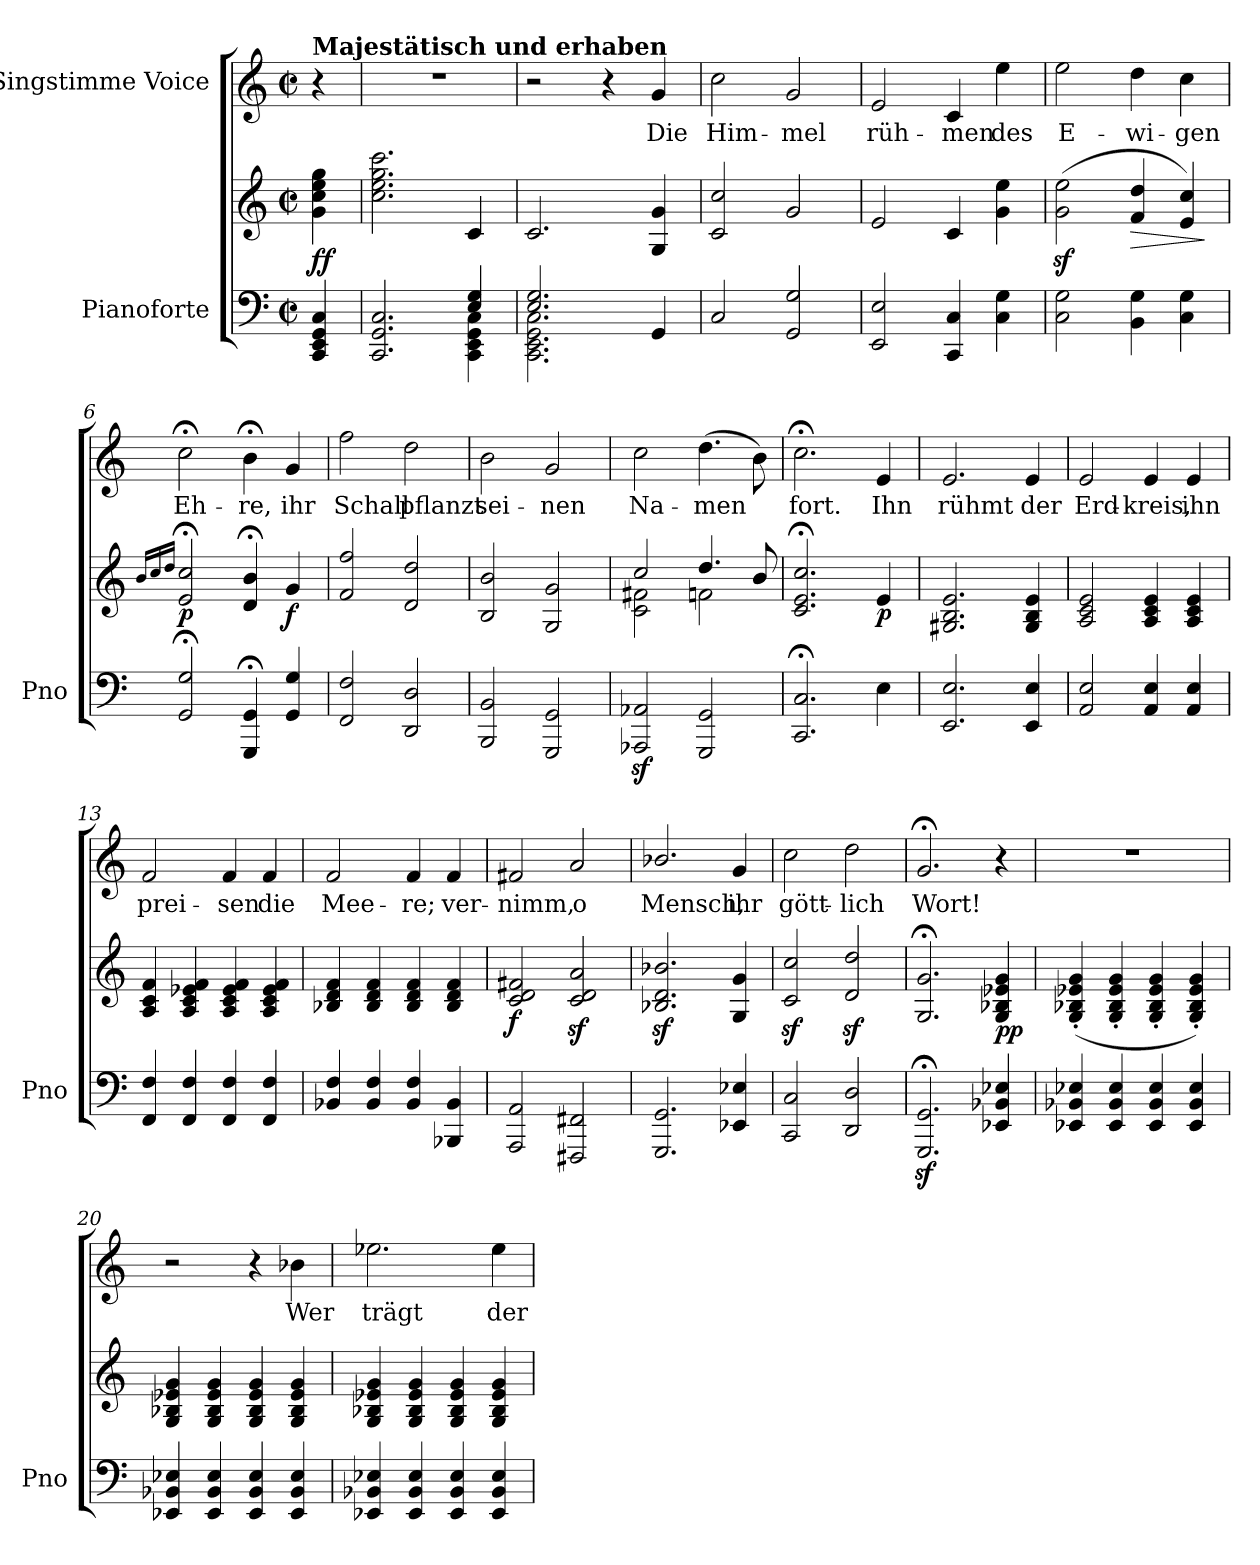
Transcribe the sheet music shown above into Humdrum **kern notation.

**kern	**kern	**dynam	**kern	**text
*part2	*part2	*part2	*part1	*part1
*staff3	*staff2	*staff2/3	*staff1	*staff1
*I"Pianoforte	*	*	*I"Singstimme Voice	*
*I'Pno	*	*	*	*
*clefF4	*clefG2	*	*clefG2	*
*k[]	*k[]	*	*k[]	*
*M2/2	*M2/2	*	*M2/2	*
*met(c|)	*met(c|)	*	*met(c|)	*
=	=	=	=	=
!	!	!	!LO:TX:a:B:t=Majestätisch und erhaben	!
!	!	!LO:DY:b	!	!
4CC/ 4EE/ 4GG/ 4C/	4g\ 4cc\ 4ee\ 4gg\	ff	4r	.
=1	=1	=1	=1	=1
*^	*	*	*	*
2.ryy	2.CC/ 2.GG/ 2.C/	2.cc\ 2.ee\ 2.gg\ 2.ccc\	.	1r	.
4E/ 4G/	4CC\ 4EE\ 4GG\ 4C\	4c/	.	.	.
=2	=2	=2	=2	=2	=2
2.E/ 2.G/	2.CC\ 2.EE\ 2.GG\ 2.C\	2.c/	.	2r	.
.	.	.	.	4r	.
4GG/	4ryy	4G/ 4g/	.	4g/	Die
*v	*v	*	*	*	*
=3	=3	=3	=3	=3
2C/	2c/ 2cc/	.	2cc\	Him-
2GG/ 2G/	2g/	.	2g/	-mel
=4	=4	=4	=4	=4
2EE/ 2E/	2e/	.	2e/	rüh-
4CC/ 4C/	4c/	.	4c/	-men
4C\ 4G\	4g\ 4ee\	.	4ee\	des
=5	=5	=5	=5	=5
2C\ 2G\	(<2g\z< 2ee\z<	.	2ee\	E-
!	!	!LO:HP:b	!	!
4BB\ 4G\	4f/ 4dd/	>	4dd\	-wi-
4C\ 4G\	4e/ 4cc/)	.	4cc\	-gen
.	.	]	.	.
=6	=6	=6	=6	=6
.	16qb/LL	.	.	.
.	16qcc/	.	.	.
.	16qdd/JJ	.	.	.
!	!	!LO:DY:b	!	!
2GG/; 2G/;	2e/;< 2cc/;<	p	2cc;<\	Eh-
4GGG/; 4GG/;	4d/;< 4b/;<	.	4b;<\	-re,
!	!	!LO:DY:b	!	!
4GG/ 4G/	4g/	f	4g/	ihr
=7	=7	=7	=7	=7
2FF/ 2F/	2f/ 2ff/	.	2ff\	Schall
2DD/ 2D/	2d/ 2dd/	.	2dd\	pflanzt
=8	=8	=8	=8	=8
2BBB/ 2BB/	2B/ 2b/	.	2b\	sei-
2GGG/ 2GG/	2G/ 2g/	.	2g/	-nen
=9	=9	=9	=9	=9
*	*^	*	*	*
2AAA-X/z< 2AA-X/z<	2cc/	2c\ 2f#X\	.	2cc\	Na-
2GGG/ 2GG/	4.dd/	2fn\	.	(4.dd\	-men
.	8b/	.	.	8b\)	.
*	*v	*v	*	*	*
=10	=10	=10	=10	=10
2.CC/; 2.C/;	2.c/;< 2.e/;< 2.cc/;<	.	2.cc;<\	fort.
!	!	!LO:DY:b	!	!
4E\	4e/	p	4e/	Ihn
=11	=11	=11	=11	=11
2.EE/ 2.E/	2.G#X/ 2.B/ 2.e/	.	2.e/	rühmt
4EE/ 4E/	4G#/ 4B/ 4e/	.	4e/	der
=12	=12	=12	=12	=12
2AA/ 2E/	2A/ 2c/ 2e/	.	2e/	Erd-
4AA/ 4E/	4A/ 4c/ 4e/	.	4e/	-kreis,
4AA/ 4E/	4A/ 4c/ 4e/	.	4e/	ihn
=13	=13	=13	=13	=13
4FF/ 4F/	4A/ 4c/ 4f/	.	2f/	prei-
4FF/ 4F/	4A/ 4c/ 4e-X/ 4f/	.	.	.
4FF/ 4F/	4A/ 4c/ 4e-/ 4f/	.	4f/	-sen
4FF/ 4F/	4A/ 4c/ 4e-/ 4f/	.	4f/	die
=14	=14	=14	=14	=14
4BB-X/ 4F/	4B-X/ 4d/ 4f/	.	2f/	Mee-
4BB-/ 4F/	4B-/ 4d/ 4f/	.	.	.
4BB-/ 4F/	4B-/ 4d/ 4f/	.	4f/	-re;
4BBB-X/ 4BB-/	4B-/ 4d/ 4f/	.	4f/	ver-
=15	=15	=15	=15	=15
!	!	!LO:DY:b	!	!
2AAA/ 2AA/	2c/ 2d/ 2f#X/	f	2f#X/	-nimm,
2FFF#X/ 2FF#X/	2c/z< 2d/z< 2a/z<	.	2a/	o
=16	=16	=16	=16	=16
2.GGG/ 2.GG/	2.B-X/z< 2.d/z< 2.b-X/z<	.	2.b-X/	Mensch,
4EE-X/ 4E-X/	4G/ 4g/	.	4g/	ihr
=17	=17	=17	=17	=17
2CC/ 2C/	2c/z< 2cc/z<	.	2cc\	gött-
2DD/ 2D/	2d/z< 2dd/z<	.	2dd\	-lich
=18	=18	=18	=18	=18
2.GGG/z<; 2.GG/z<;	2.G/;< 2.g/;<	.	2.g;</	Wort!
!	!	!LO:DY:b	!	!
4EE-X/ 4BB-X/ 4E-X/	4G/ 4B-X/ 4e-X/ 4g/	pp	4r	.
=19	=19	=19	=19	=19
4EE-X/ 4BB-X/ 4E-X/	(4G/' 4B-X/' 4e-X/' 4g/'	.	1r	.
4EE-/ 4BB-/ 4E-/	4G/' 4B-/' 4e-/' 4g/'	.	.	.
4EE-/ 4BB-/ 4E-/	4G/' 4B-/' 4e-/' 4g/'	.	.	.
4EE-/ 4BB-/ 4E-/	4G/' 4B-/' 4e-/' 4g/')	.	.	.
=20	=20	=20	=20	=20
4EE-X/ 4BB-X/ 4E-X/	4G/ 4B-X/ 4e-X/ 4g/	.	2r	.
4EE-/ 4BB-/ 4E-/	4G/ 4B-/ 4e-/ 4g/	.	.	.
4EE-/ 4BB-/ 4E-/	4G/ 4B-/ 4e-/ 4g/	.	4r	.
4EE-/ 4BB-/ 4E-/	4G/ 4B-/ 4e-/ 4g/	.	4b-X\	Wer
=21	=21	=21	=21	=21
4EE-X/ 4BB-X/ 4E-X/	4G/ 4B-X/ 4e-X/ 4g/	.	2.ee-X\	trägt
4EE-/ 4BB-/ 4E-/	4G/ 4B-/ 4e-/ 4g/	.	.	.
4EE-/ 4BB-/ 4E-/	4G/ 4B-/ 4e-/ 4g/	.	.	.
4EE-/ 4BB-/ 4E-/	4G/ 4B-/ 4e-/ 4g/	.	4ee-\	der
=	=	=	=	=
*-	*-	*-	*-	*-
